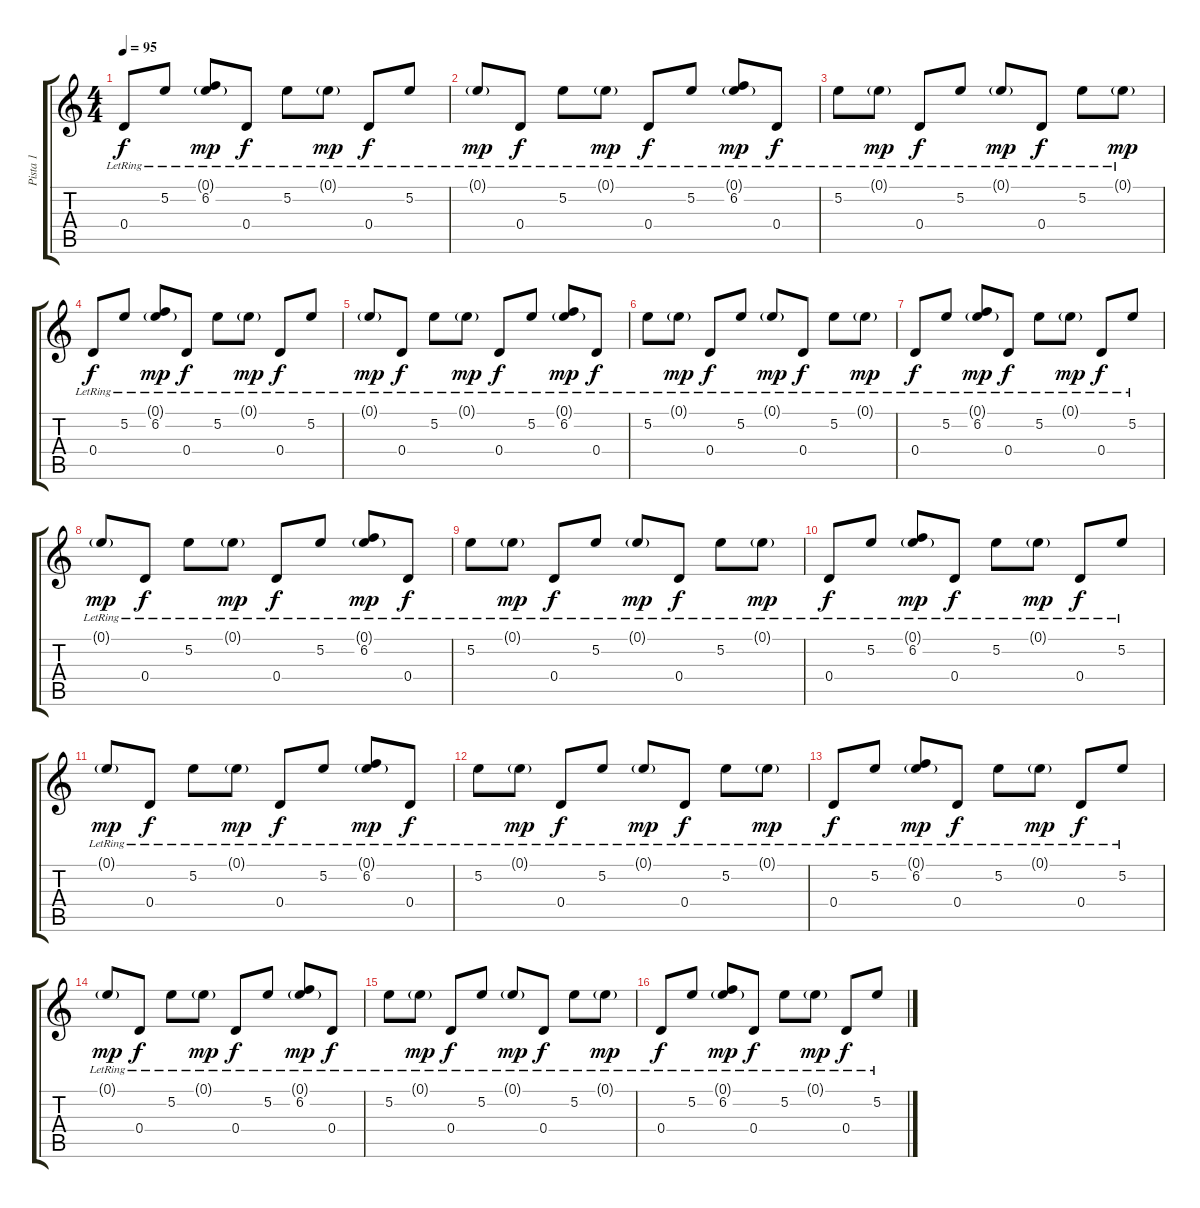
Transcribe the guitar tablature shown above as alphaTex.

\track ("Pista 1" "Pista 1") {instrument electricguitarjazz}
\staff {score tabs}
\tuning (E4 B3 G3 D3 A2 E2) {hide}
\ts (4 4)
\tempo 95
\clef g2
\ks c
0.4{lr}.8{dy f} 5.2{lr}.8 (0.1{g lr} 6.2{lr}).8{dy mp} 0.4{lr}.8{dy f} 5.2{lr}.8 0.1{g lr}.8{dy mp} 0.4{lr}.8{dy f} 5.2{lr}.8 |
0.1{g lr}.8{dy mp} 0.4{lr}.8{dy f} 5.2{lr}.8 0.1{g lr}.8{dy mp} 0.4{lr}.8{dy f} 5.2{lr}.8 (0.1{g lr} 6.2{lr}).8{dy mp} 0.4{lr}.8{dy f} |
5.2{lr}.8 0.1{g lr}.8{dy mp} 0.4{lr}.8{dy f} 5.2{lr}.8 0.1{g lr}.8{dy mp} 0.4{lr}.8{dy f} 5.2{lr}.8 0.1{g lr}.8{dy mp} |
0.4{lr}.8{dy f} 5.2{lr}.8 (0.1{g lr} 6.2{lr}).8{dy mp} 0.4{lr}.8{dy f} 5.2{lr}.8 0.1{g lr}.8{dy mp} 0.4{lr}.8{dy f} 5.2{lr}.8 |
0.1{g lr}.8{dy mp} 0.4{lr}.8{dy f} 5.2{lr}.8 0.1{g lr}.8{dy mp} 0.4{lr}.8{dy f} 5.2{lr}.8 (0.1{g lr} 6.2{lr}).8{dy mp} 0.4{lr}.8{dy f} |
5.2{lr}.8 0.1{g lr}.8{dy mp} 0.4{lr}.8{dy f} 5.2{lr}.8 0.1{g lr}.8{dy mp} 0.4{lr}.8{dy f} 5.2{lr}.8 0.1{g lr}.8{dy mp} |
0.4{lr}.8{dy f} 5.2{lr}.8 (0.1{g lr} 6.2{lr}).8{dy mp} 0.4{lr}.8{dy f} 5.2{lr}.8 0.1{g lr}.8{dy mp} 0.4{lr}.8{dy f} 5.2{lr}.8 |
0.1{g lr}.8{dy mp} 0.4{lr}.8{dy f} 5.2{lr}.8 0.1{g lr}.8{dy mp} 0.4{lr}.8{dy f} 5.2{lr}.8 (0.1{g lr} 6.2{lr}).8{dy mp} 0.4{lr}.8{dy f volume 16 instrument distortionguitar} |
5.2{lr}.8{instrument distortionguitar} 0.1{g lr}.8{dy mp} 0.4{lr}.8{dy f} 5.2{lr}.8 0.1{g lr}.8{dy mp} 0.4{lr}.8{dy f} 5.2{lr}.8 0.1{g lr}.8{dy mp} |
0.4{lr}.8{dy f} 5.2{lr}.8 (0.1{g lr} 6.2{lr}).8{dy mp} 0.4{lr}.8{dy f} 5.2{lr}.8 0.1{g lr}.8{dy mp} 0.4{lr}.8{dy f} 5.2{lr}.8 |
0.1{g lr}.8{dy mp} 0.4{lr}.8{dy f} 5.2{lr}.8 0.1{g lr}.8{dy mp} 0.4{lr}.8{dy f} 5.2{lr}.8 (0.1{g lr} 6.2{lr}).8{dy mp} 0.4{lr}.8{dy f} |
5.2{lr}.8 0.1{g lr}.8{dy mp} 0.4{lr}.8{dy f} 5.2{lr}.8 0.1{g lr}.8{dy mp} 0.4{lr}.8{dy f} 5.2{lr}.8 0.1{g lr}.8{dy mp} |
0.4{lr}.8{dy f} 5.2{lr}.8 (0.1{g lr} 6.2{lr}).8{dy mp} 0.4{lr}.8{dy f} 5.2{lr}.8 0.1{g lr}.8{dy mp} 0.4{lr}.8{dy f} 5.2{lr}.8 |
0.1{g lr}.8{dy mp} 0.4{lr}.8{dy f} 5.2{lr}.8 0.1{g lr}.8{dy mp} 0.4{lr}.8{dy f} 5.2{lr}.8 (0.1{g lr} 6.2{lr}).8{dy mp} 0.4{lr}.8{dy f} |
5.2{lr}.8 0.1{g lr}.8{dy mp} 0.4{lr}.8{dy f} 5.2{lr}.8 0.1{g lr}.8{dy mp} 0.4{lr}.8{dy f} 5.2{lr}.8 0.1{g lr}.8{dy mp} |
0.4{lr}.8{dy f} 5.2{lr}.8 (0.1{g lr} 6.2{lr}).8{dy mp} 0.4{lr}.8{dy f} 5.2{lr}.8 0.1{g lr}.8{dy mp} 0.4{lr}.8{dy f} 5.2{lr}.8
